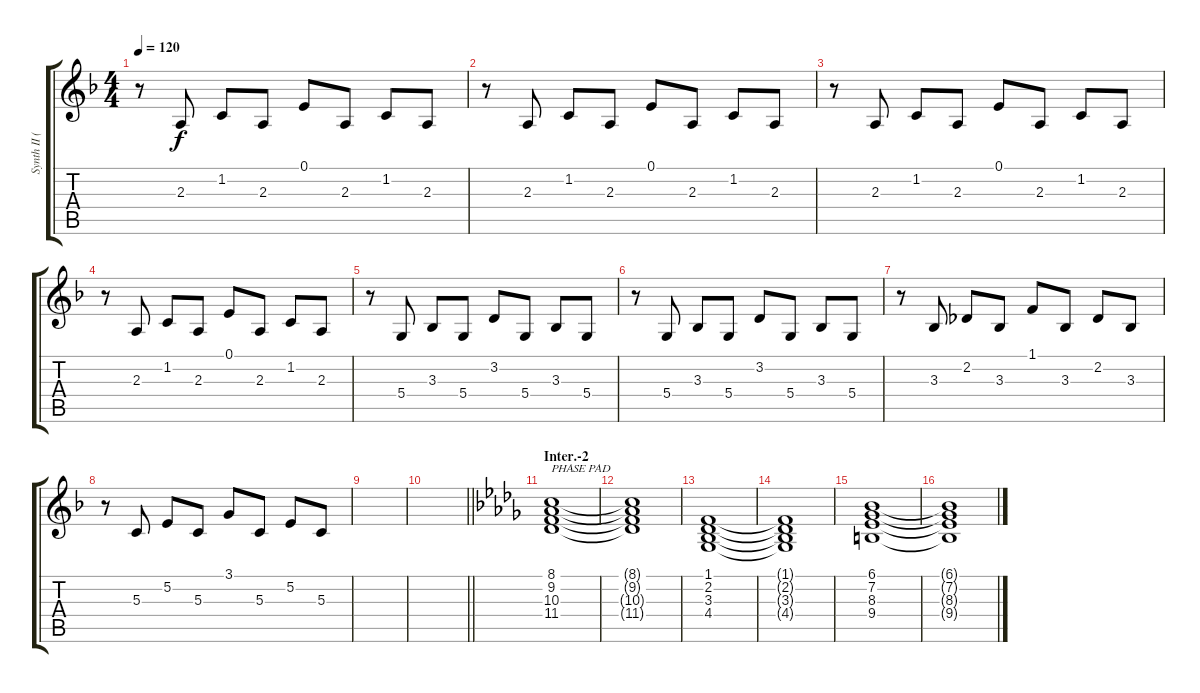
\track ("Synth II (Kotobuki Tsumugi)" "Synth II (") {instrument pad1newage}
\staff {score tabs}
\tuning (E4 B3 G3 D3 A2 E2) {hide}
\ts (4 4)
\tempo 120
\clef g2
\ks f
r.8{dy f} 2.3.8 1.2.8 2.3.8 0.1.8 2.3.8 1.2.8 2.3.8 |
r.8 2.3.8 1.2.8 2.3.8 0.1.8 2.3.8 1.2.8 2.3.8 |
r.8 2.3.8 1.2.8 2.3.8 0.1.8 2.3.8 1.2.8 2.3.8 |
r.8 2.3.8 1.2.8 2.3.8 0.1.8 2.3.8 1.2.8 2.3.8 |
r.8 5.4.8 3.3.8 5.4.8 3.2.8 5.4.8 3.3.8 5.4.8 |
r.8 5.4.8 3.3.8 5.4.8 3.2.8 5.4.8 3.3.8 5.4.8 |
r.8 3.3.8 2.2.8 3.3.8 1.1.8 3.3.8 2.2.8 3.3.8 |
r.8 5.3.8 5.2.8 5.3.8 3.1.8 5.3.8 5.2.8 5.3.8 |
|
\barLineRight lightlight
|
\section ("" "Inter.-2")
\ks db
(8.1 9.2 10.3 11.4).1{txt "PHASE PAD"} |
(8.1{t} 9.2{t} 10.3{t} 11.4{t}).1 |
(1.1 2.2 3.3 4.4).1 |
(1.1{t} 2.2{t} 3.3{t} 4.4{t}).1 |
(6.1 7.2 8.3 9.4).1 |
(6.1{t} 7.2{t} 8.3{t} 9.4{t}).1
